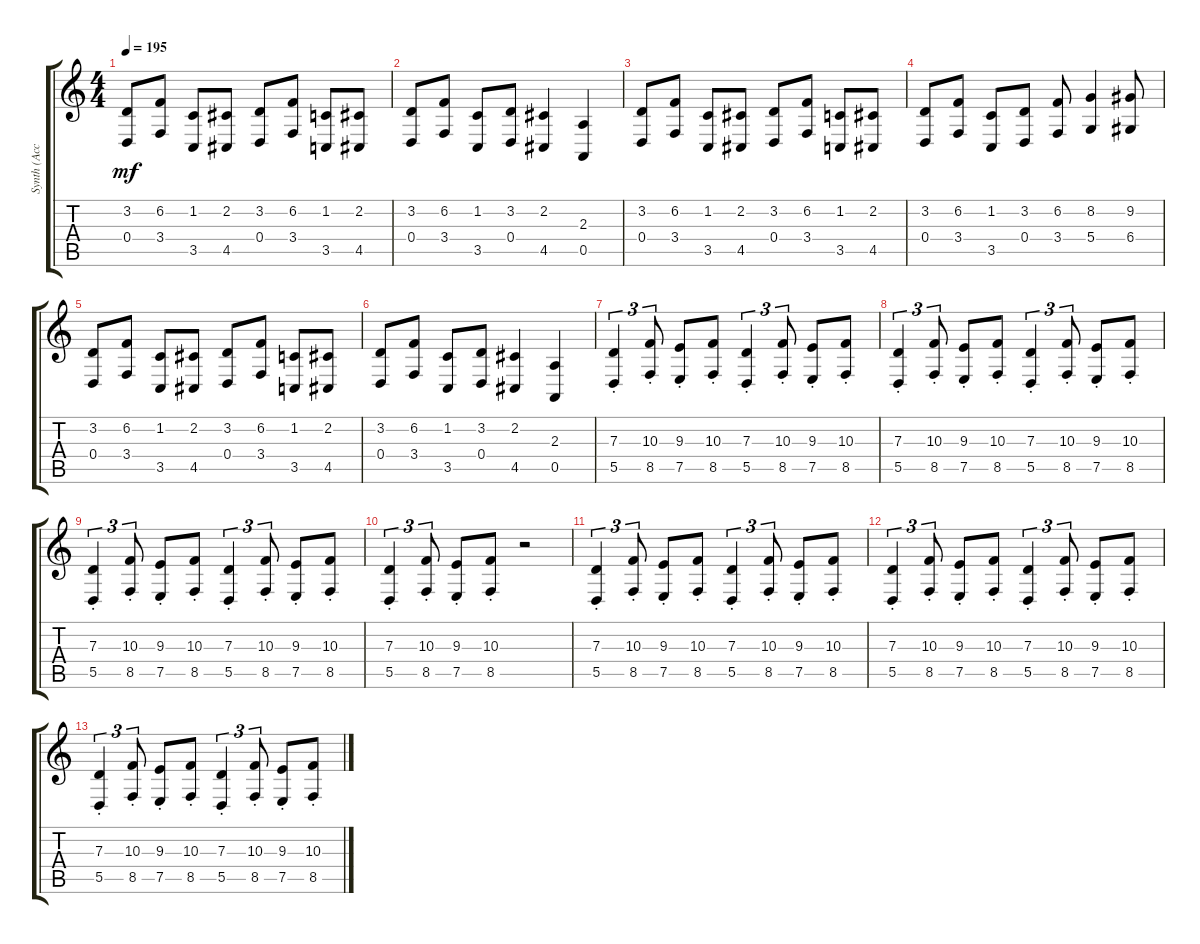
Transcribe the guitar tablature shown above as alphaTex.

\track ("Synth (Accordion)" "Synth (Acc") {instrument accordion}
\staff {score tabs}
\tuning (E4 B3 G3 D3 A2 E2) {hide}
\ts (4 4)
\tempo 195
\clef g2
\ks c
(3.2 0.4).8{dy mf} (6.2 3.4).8 (1.2 3.5).8 (2.2 4.5).8 (3.2 0.4).8 (6.2 3.4).8 (1.2 3.5).8 (2.2 4.5).8 |
(3.2 0.4).8 (6.2 3.4).8 (1.2 3.5).8 (3.2 0.4).8 (2.2 4.5).4 (2.3 0.5).4 |
(3.2 0.4).8 (6.2 3.4).8 (1.2 3.5).8 (2.2 4.5).8 (3.2 0.4).8 (6.2 3.4).8 (1.2 3.5).8 (2.2 4.5).8 |
(3.2 0.4).8 (6.2 3.4).8 (1.2 3.5).8 (3.2 0.4).8 (6.2 3.4).8 (8.2 5.4).4 (9.2 6.4).8 |
(3.2 0.4).8 (6.2 3.4).8 (1.2 3.5).8 (2.2 4.5).8 (3.2 0.4).8 (6.2 3.4).8 (1.2 3.5).8 (2.2 4.5).8 |
(3.2 0.4).8 (6.2 3.4).8 (1.2 3.5).8 (3.2 0.4).8 (2.2 4.5).4 (2.3 0.5).4 |
(7.3{st} 5.5{st}).4{tu (3 2)} (10.3{st} 8.5{st}).8{tu (3 2)} (9.3{st} 7.5{st}).8 (10.3{st} 8.5{st}).8 (7.3{st} 5.5{st}).4{tu (3 2)} (10.3{st} 8.5{st}).8{tu (3 2)} (9.3{st} 7.5{st}).8 (10.3{st} 8.5{st}).8 |
(7.3{st} 5.5{st}).4{tu (3 2)} (10.3{st} 8.5{st}).8{tu (3 2)} (9.3{st} 7.5{st}).8 (10.3{st} 8.5{st}).8 (7.3{st} 5.5{st}).4{tu (3 2)} (10.3{st} 8.5{st}).8{tu (3 2)} (9.3{st} 7.5{st}).8 (10.3{st} 8.5{st}).8 |
(7.3{st} 5.5{st}).4{tu (3 2)} (10.3{st} 8.5{st}).8{tu (3 2)} (9.3{st} 7.5{st}).8 (10.3{st} 8.5{st}).8 (7.3{st} 5.5{st}).4{tu (3 2)} (10.3{st} 8.5{st}).8{tu (3 2)} (9.3{st} 7.5{st}).8 (10.3{st} 8.5{st}).8 |
(7.3{st} 5.5{st}).4{tu (3 2)} (10.3{st} 8.5{st}).8{tu (3 2)} (9.3{st} 7.5{st}).8 (10.3{st} 8.5{st}).8 r.2 |
(7.3{st} 5.5{st}).4{tu (3 2)} (10.3{st} 8.5{st}).8{tu (3 2)} (9.3{st} 7.5{st}).8 (10.3{st} 8.5{st}).8 (7.3{st} 5.5{st}).4{tu (3 2)} (10.3{st} 8.5{st}).8{tu (3 2)} (9.3{st} 7.5{st}).8 (10.3{st} 8.5{st}).8 |
(7.3{st} 5.5{st}).4{tu (3 2)} (10.3{st} 8.5{st}).8{tu (3 2)} (9.3{st} 7.5{st}).8 (10.3{st} 8.5{st}).8 (7.3{st} 5.5{st}).4{tu (3 2)} (10.3{st} 8.5{st}).8{tu (3 2)} (9.3{st} 7.5{st}).8 (10.3{st} 8.5{st}).8 |
(7.3{st} 5.5{st}).4{tu (3 2)} (10.3{st} 8.5{st}).8{tu (3 2)} (9.3{st} 7.5{st}).8 (10.3{st} 8.5{st}).8 (7.3{st} 5.5{st}).4{tu (3 2)} (10.3{st} 8.5{st}).8{tu (3 2)} (9.3{st} 7.5{st}).8 (10.3{st} 8.5{st}).8
